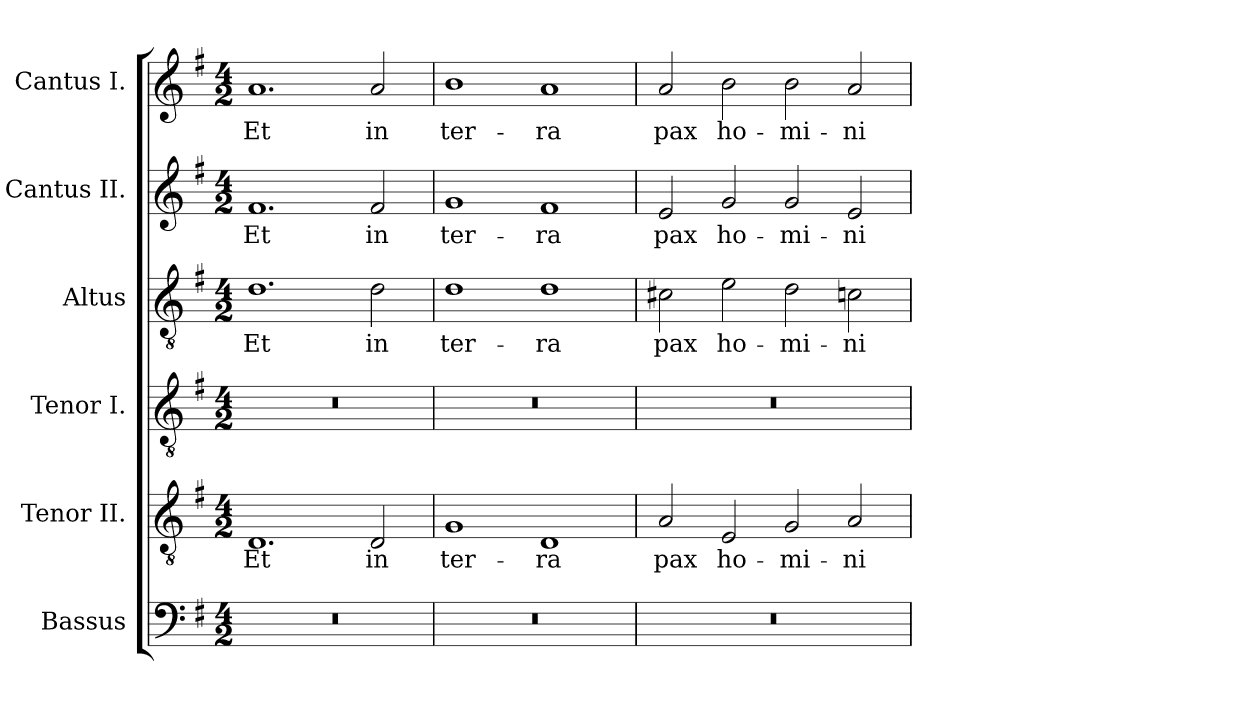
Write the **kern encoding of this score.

**kern	**kern	**text	**kern	**kern	**text	**kern	**text	**kern	**text
*part6	*part5	*part5	*part4	*part3	*part3	*part2	*part2	*part1	*part1
*staff6	*staff5	*staff5	*staff4	*staff3	*staff3	*staff2	*staff2	*staff1	*staff1
*I"Bassus	*I"Tenor II.	*	*I"Tenor I.	*I"Altus	*	*I"Cantus II.	*	*I"Cantus I.	*
*I'B.	*I'T. II.	*	*I'T. I.	*I'A.	*	*I'C. II	*	*I'C. I	*
!!LO:LB:g=z
*clefF4	*clefGv2	*	*clefGv2	*clefGv2	*	*clefG2	*	*clefG2	*
*	*ITrd7c12	*	*ITrd7c12	*ITrd7c12	*	*	*	*	*
*k[f#]	*k[f#]	*	*k[f#]	*k[f#]	*	*k[f#]	*	*k[f#]	*
*G:	*G:	*	*G:	*G:	*	*G:	*	*G:	*
*M4/2	*M4/2	*	*M4/2	*M4/2	*	*M4/2	*	*M4/2	*
=1	=1	=1	=1	=1	=1	=1	=1	=1	=1
!LO:N:vis=1	!	!	!	!	!	!	!	!	!
!	!	!LO:LY:b:color=#000000	!LO:N:vis=1	!	!	!	!	!	!
!	!	!	!	!	!LO:LY:b:color=#000000	!	!	!	!
!	!	!	!	!	!	!	!LO:LY:b:color=#000000	!	!
!	!	!	!	!	!	!	!	!	!LO:LY:b:color=#000000
0r	1.DDi	Et	0r	1.Di	Et	1.f#i	Et	1.ai	Et
!	!	!LO:LY:b:color=#000000	!	!	!	!	!	!	!
!	!	!	!	!	!LO:LY:b:color=#000000	!	!	!	!
!	!	!	!	!	!	!	!LO:LY:b:color=#000000	!	!
!	!	!	!	!	!	!	!	!	!LO:LY:b:color=#000000
.	2DDi/	in	.	2Di\	in	2f#i/	in	2ai/	in
=2	=2	=2	=2	=2	=2	=2	=2	=2	=2
!LO:N:vis=1	!	!	!	!	!	!	!	!	!
!	!	!LO:LY:b:color=#000000	!LO:N:vis=1	!	!	!	!	!	!
!	!	!	!	!	!LO:LY:b:color=#000000	!	!	!	!
!	!	!	!	!	!	!	!LO:LY:b:color=#000000	!	!
!	!	!	!	!	!	!	!	!	!LO:LY:b:color=#000000
0r	1GGi	ter-	0r	1Di	ter-	1gi	ter-	1bi	ter-
!	!	!LO:LY:b:color=#000000	!	!	!	!	!	!	!
!	!	!	!	!	!LO:LY:b:color=#000000	!	!	!	!
!	!	!	!	!	!	!	!LO:LY:b:color=#000000	!	!
!	!	!	!	!	!	!	!	!	!LO:LY:b:color=#000000
.	1DDi	-ra	.	1Di	-ra	1f#i	-ra	1ai	-ra
=3	=3	=3	=3	=3	=3	=3	=3	=3	=3
!LO:N:vis=1	!	!	!	!	!	!	!	!	!
!	!	!LO:LY:b:color=#000000	!LO:N:vis=1	!	!	!	!	!	!
!	!	!	!	!	!LO:LY:b:color=#000000	!	!	!	!
!	!	!	!	!	!	!	!LO:LY:b:color=#000000	!	!
!	!	!	!	!	!	!	!	!	!LO:LY:b:color=#000000
0r	2AAi/	pax	0r	2C#Xi\	pax	2ei/	pax	2ai/	pax
!	!	!LO:LY:b:color=#000000	!	!	!	!	!	!	!
!	!	!	!	!	!LO:LY:b:color=#000000	!	!	!	!
!	!	!	!	!	!	!	!LO:LY:b:color=#000000	!	!
!	!	!	!	!	!	!	!	!	!LO:LY:b:color=#000000
.	2EEi/	ho-	.	2Ei\	ho-	2gi/	ho-	2bi\	ho-
!	!	!LO:LY:b:color=#000000	!	!	!	!	!	!	!
!	!	!	!	!	!LO:LY:b:color=#000000	!	!	!	!
!	!	!	!	!	!	!	!LO:LY:b:color=#000000	!	!
!	!	!	!	!	!	!	!	!	!LO:LY:b:color=#000000
.	2GGi/	-mi-	.	2Di\	-mi-	2gi/	-mi-	2bi\	-mi-
!	!	!LO:LY:b:color=#000000	!	!	!	!	!	!	!
!	!	!	!	!	!LO:LY:b:color=#000000	!	!	!	!
!	!	!	!	!	!	!	!LO:LY:b:color=#000000	!	!
!	!	!	!	!	!	!	!	!	!LO:LY:b:color=#000000
.	2AAi/	-ni-	.	2Cni\	-ni-	2ei/	-ni-	2ai/	-ni-
=	=	=	=	=	=	=	=	=	=
*-	*-	*-	*-	*-	*-	*-	*-	*-	*-
